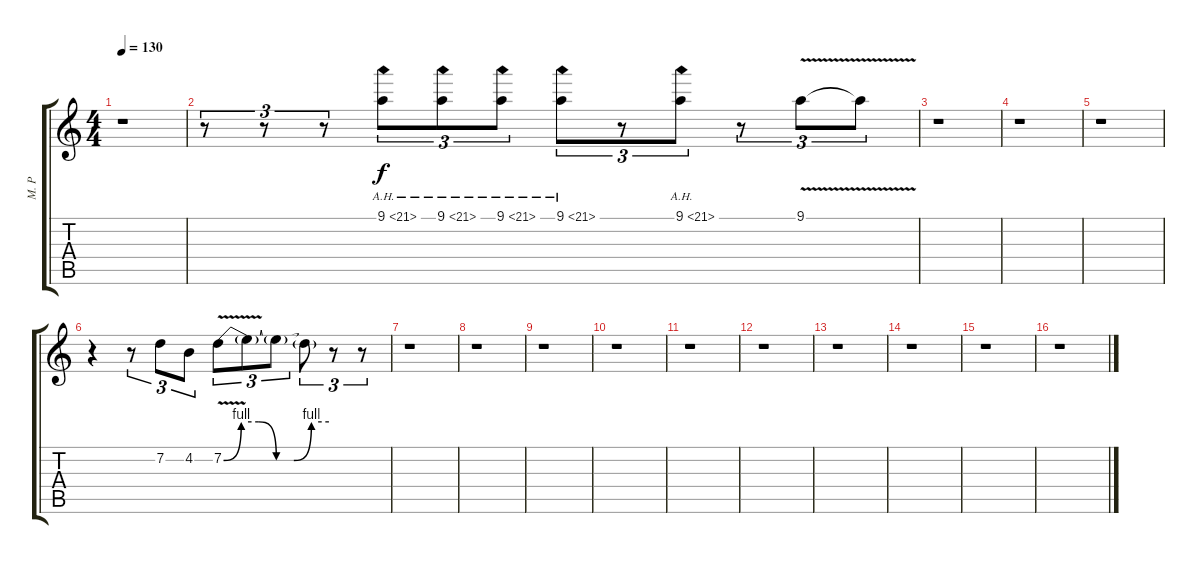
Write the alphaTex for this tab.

\track ("      M. Persson (solo)" "      M. P") {instrument overdrivenguitar}
\staff {score tabs}
\tuning (C4 G3 Eb3 Bb2 F2 C2) {hide}
\ts (4 4)
\tempo 130
\clef g2
\ks c
r.1{dy f} |
r.8{tu (3 2)} r.8{tu (3 2)} r.8{tu (3 2)} 9.1{ah 12}.8{tu (3 2)} 9.1{ah 12}.8{tu (3 2)} 9.1{ah 12}.8{tu (3 2)} 9.1{ah 12}.8{tu (3 2)} r.8{tu (3 2)} 9.1{ah 12}.8{tu (3 2)} r.8{tu (3 2)} 9.1{v}.8{tu (3 2)} 9.1{t}.8{tu (3 2)} |
r.1 |
r.1 |
r.1 |
r.4 r.8{tu (3 2)} 7.2.8{tu (3 2)} 4.2.8{tu (3 2)} 7.2{be (custom 0 0 10 4 20 4 30 0 40 0 50 4 60 4) v}.8{tu (3 2)} 7.2{t}.8{tu (3 2)} 7.2{t}.8{tu (3 2)} 7.2{t}.8{tu (3 2)} r.8{tu (3 2)} r.8{tu (3 2)} |
r.1 |
r.1 |
r.1 |
r.1 |
r.1 |
r.1 |
r.1 |
r.1 |
r.1 |
r.1
